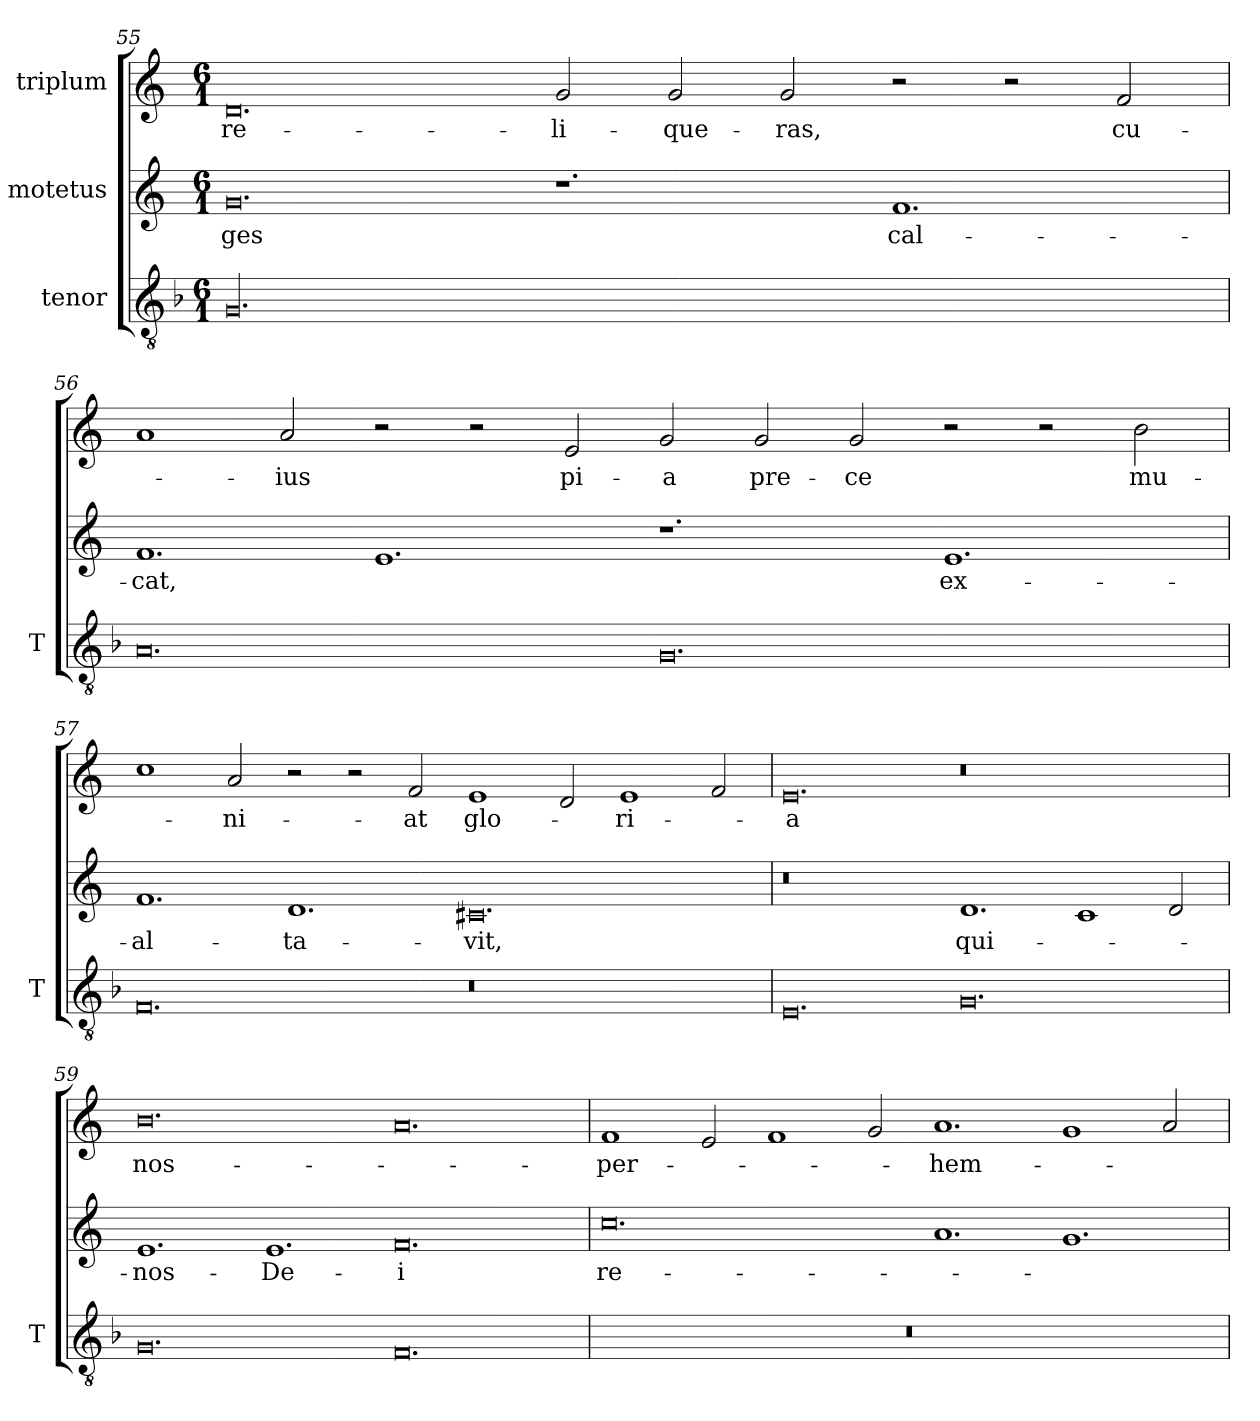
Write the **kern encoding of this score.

**kern	**kern	**text	**kern	**text
*part3	*part2	*part2	*part1	*part1
*staff3	*staff2	*staff2	*staff1	*staff1
*I"tenor	*I"motetus	*	*I"triplum	*
*I'T	*	*	*	*
*clefGv2	*clefG2	*	*clefG2	*
*k[b-]	*k[]	*	*k[]	*
*F:	*C:	*	*C:	*
*M6/1	*M6/1	*	*M6/1	*
=55	=55	=55	=55	=55
00.G/	0.g/	-ges	0.d/	re-
.	1.r	.	2g/	-li-
.	.	.	2g/	-que-
.	.	.	2g/	-ras,
.	1.f/	cal-	2r	.
.	.	.	2r	.
.	.	.	2f/	cu-
!!LO:LB:g=z
=56	=56	=56	=56	=56
0.A/	1.f/	-cat,	1a/	.
.	.	.	2a/	-ius
.	1.e/	.	2r	.
.	.	.	2r	.
.	.	.	2e/	pi-
0.G/	1.r	.	2g/	-a
.	.	.	2g/	pre-
.	.	.	2g/	-ce
.	1.e/	ex-	2r	.
.	.	.	2r	.
.	.	.	2b\	mu-
=57	=57	=57	=57	=57
0.F/	1.f/	-al-	1cc\	.
.	.	.	2a/	-ni-
.	1.d/	-ta-	2r	.
.	.	.	2r	.
.	.	.	2f/	-at
0.r	0.c#X/	-vit,	1e/	glo-
.	.	.	2d/	.
.	.	.	1e/	-ri-
.	.	.	2f/	.
=58	=58	=58	=58	=58
0.E/	0.r	.	0.e/	-a
0.G/	1.d/	qui-	0.r	.
.	1c/	.	.	.
.	2d/	.	.	.
!!LO:PB:g=z
=59	=59	=59	=59	=59
0.G/	1.e/	nos-	0.b\	nos-
.	1.e/	De-	.	.
0.F/	0.f/	-i	0.a/	.
=60	=60	=60	=60	=60
00.r	0.cc\	re-	1f/	per-
.	.	.	2e/	.
.	.	.	1f/	.
.	.	.	2g/	.
.	1.a/	.	1.a/	-hem-
.	1.g/	.	1g/	.
.	.	.	2a/	.
=	=	=	=	=
*-	*-	*-	*-	*-
